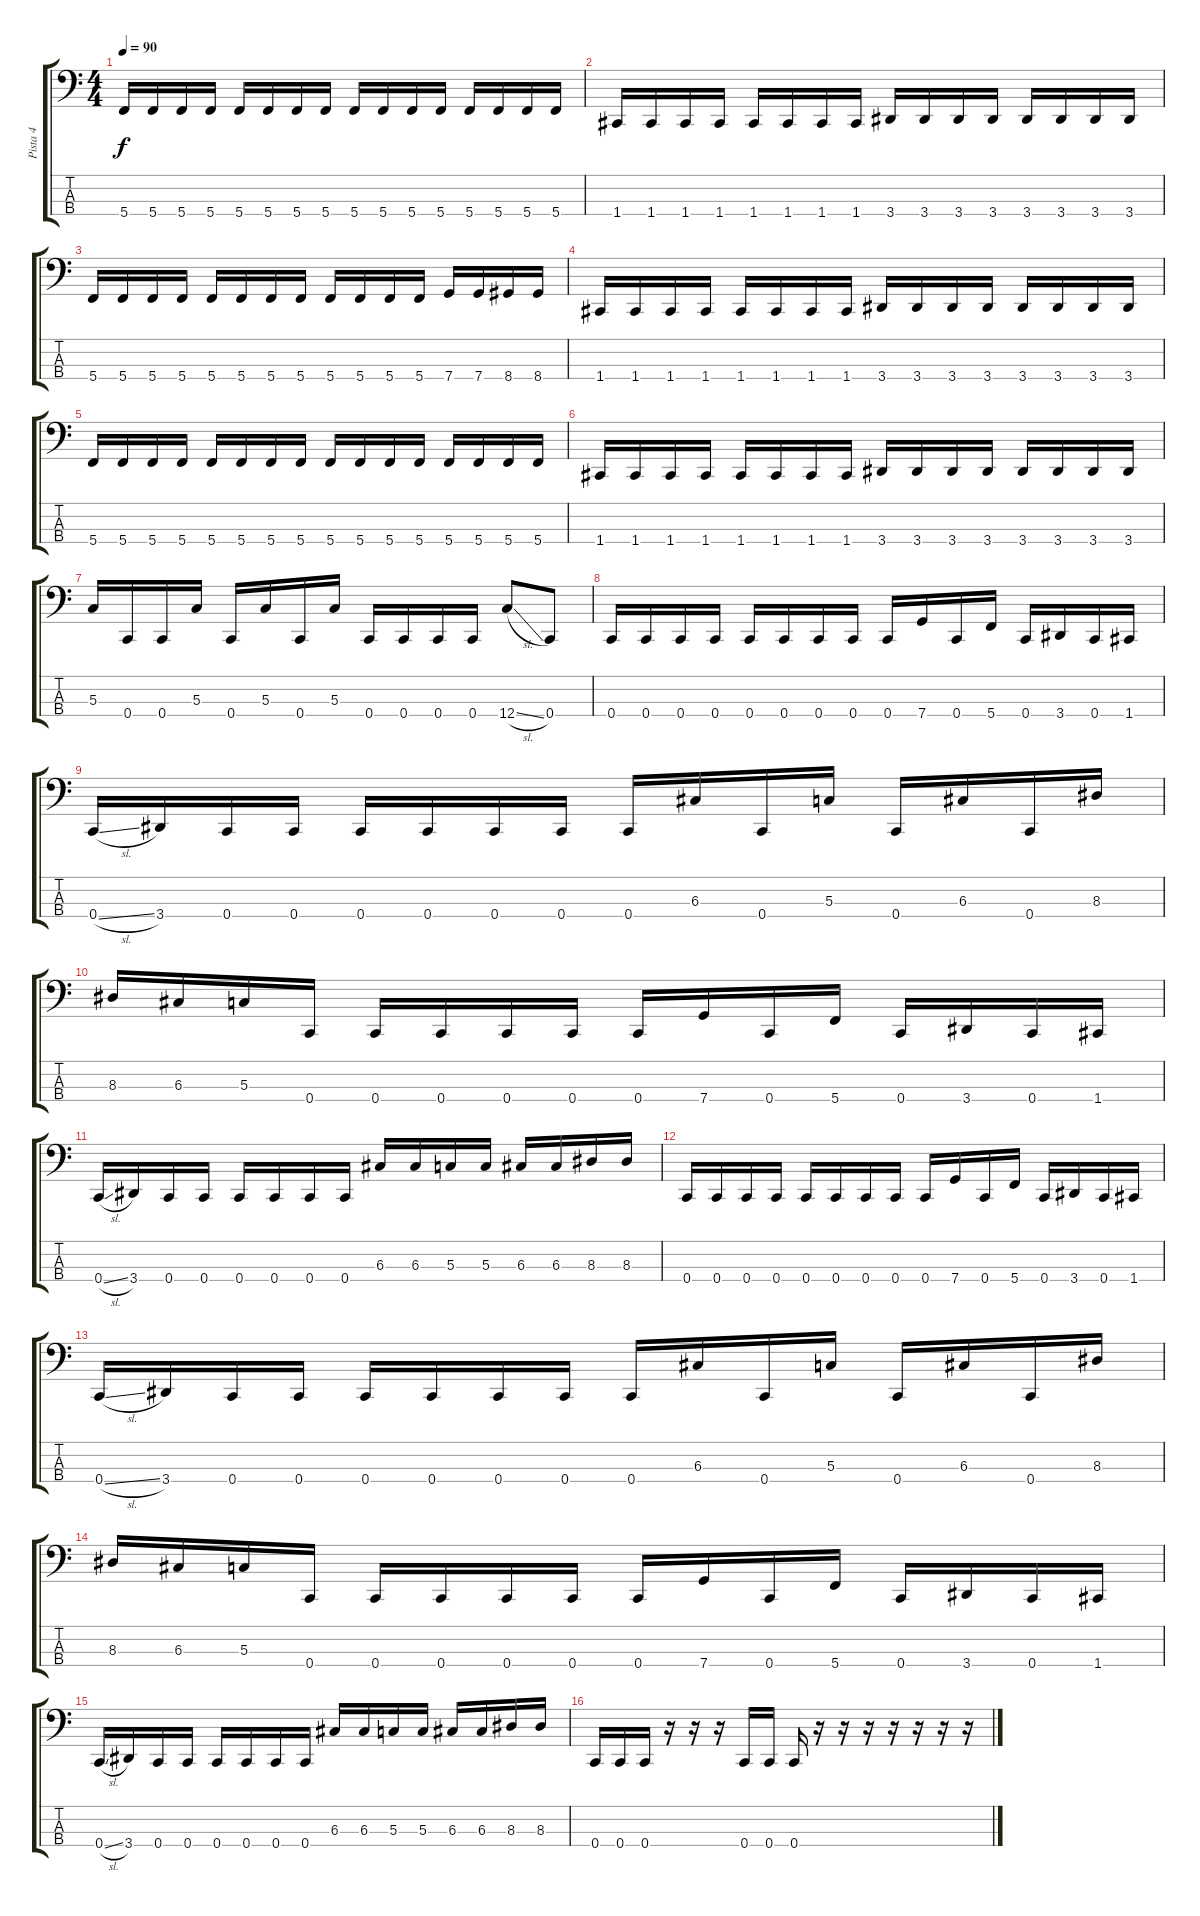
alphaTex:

\track ("Pista 4" "Pista 4") {instrument electricbasspick}
\staff {score tabs}
\tuning (G2 D2 G1 C1) {hide}
\ts (4 4)
\tempo 90
\clef f4
\ks c
5.4.16{dy f} 5.4.16 5.4.16 5.4.16 5.4.16 5.4.16 5.4.16 5.4.16 5.4.16 5.4.16 5.4.16 5.4.16 5.4.16 5.4.16 5.4.16 5.4.16 |
1.4.16 1.4.16 1.4.16 1.4.16 1.4.16 1.4.16 1.4.16 1.4.16 3.4.16 3.4.16 3.4.16 3.4.16 3.4.16 3.4.16 3.4.16 3.4.16 |
5.4.16 5.4.16 5.4.16 5.4.16 5.4.16 5.4.16 5.4.16 5.4.16 5.4.16 5.4.16 5.4.16 5.4.16 7.4.16 7.4.16 8.4.16 8.4.16 |
1.4.16 1.4.16 1.4.16 1.4.16 1.4.16 1.4.16 1.4.16 1.4.16 3.4.16 3.4.16 3.4.16 3.4.16 3.4.16 3.4.16 3.4.16 3.4.16 |
5.4.16 5.4.16 5.4.16 5.4.16 5.4.16 5.4.16 5.4.16 5.4.16 5.4.16 5.4.16 5.4.16 5.4.16 5.4.16 5.4.16 5.4.16 5.4.16 |
1.4.16 1.4.16 1.4.16 1.4.16 1.4.16 1.4.16 1.4.16 1.4.16 3.4.16 3.4.16 3.4.16 3.4.16 3.4.16 3.4.16 3.4.16 3.4.16 |
5.3.16 0.4.16 0.4.16 5.3.16 0.4.16 5.3.16 0.4.16 5.3.16 0.4.16 0.4.16 0.4.16 0.4.16 12.4{sl}.8 0.4.8 |
0.4.16 0.4.16 0.4.16 0.4.16 0.4.16 0.4.16 0.4.16 0.4.16 0.4.16 7.4.16 0.4.16 5.4.16 0.4.16 3.4.16 0.4.16 1.4.16 |
0.4{sl}.16 3.4.16 0.4.16 0.4.16 0.4.16 0.4.16 0.4.16 0.4.16 0.4.16 6.3.16 0.4.16 5.3.16 0.4.16 6.3.16 0.4.16 8.3.16 |
8.3.16 6.3.16 5.3.16 0.4.16 0.4.16 0.4.16 0.4.16 0.4.16 0.4.16 7.4.16 0.4.16 5.4.16 0.4.16 3.4.16 0.4.16 1.4.16 |
0.4{sl}.16 3.4.16 0.4.16 0.4.16 0.4.16 0.4.16 0.4.16 0.4.16 6.3.16 6.3.16 5.3.16 5.3.16 6.3.16 6.3.16 8.3.16 8.3.16 |
0.4.16 0.4.16 0.4.16 0.4.16 0.4.16 0.4.16 0.4.16 0.4.16 0.4.16 7.4.16 0.4.16 5.4.16 0.4.16 3.4.16 0.4.16 1.4.16 |
0.4{sl}.16 3.4.16 0.4.16 0.4.16 0.4.16 0.4.16 0.4.16 0.4.16 0.4.16 6.3.16 0.4.16 5.3.16 0.4.16 6.3.16 0.4.16 8.3.16 |
8.3.16 6.3.16 5.3.16 0.4.16 0.4.16 0.4.16 0.4.16 0.4.16 0.4.16 7.4.16 0.4.16 5.4.16 0.4.16 3.4.16 0.4.16 1.4.16 |
0.4{sl}.16 3.4.16 0.4.16 0.4.16 0.4.16 0.4.16 0.4.16 0.4.16 6.3.16 6.3.16 5.3.16 5.3.16 6.3.16 6.3.16 8.3.16 8.3.16 |
0.4.16 0.4.16 0.4.16 r.16 r.16 r.16 0.4.16 0.4.16 0.4.16 r.16 r.16 r.16 r.16 r.16 r.16 r.16
